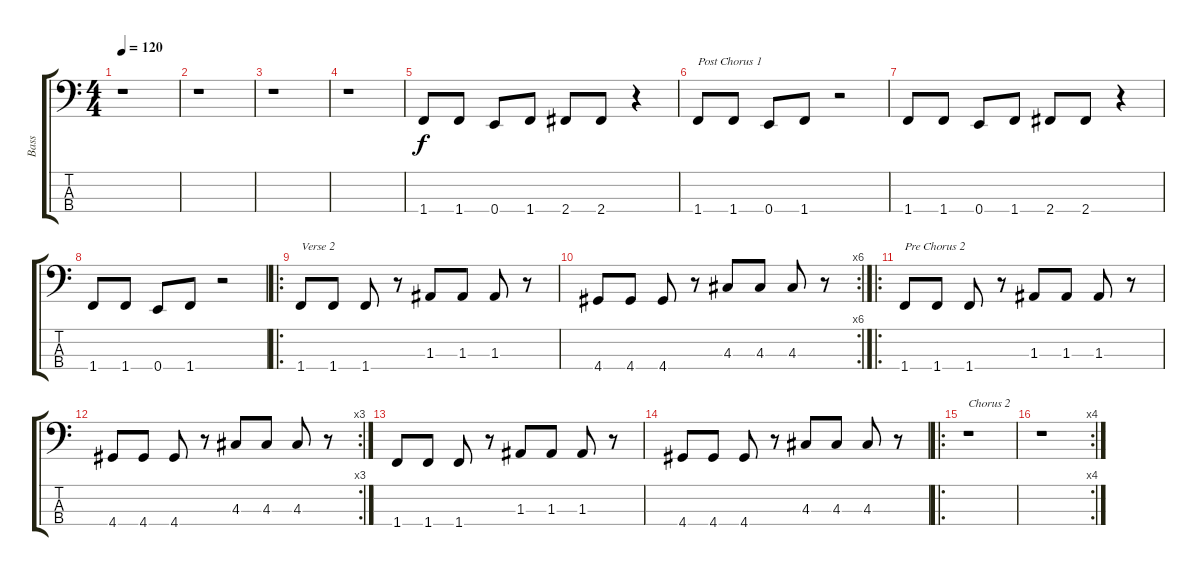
\track ("Bass" "Bass") {instrument electricbassfinger}
\staff {score tabs}
\tuning (G2 D2 A1 E1) {hide}
\ts (4 4)
\tempo 120
\clef f4
\ks c
r.1{dy f} |
r.1 |
r.1 |
r.1 |
1.4.8 1.4.8 0.4.8 1.4.8 2.4.8 2.4.8 r.4 |
1.4.8{txt "Post Chorus 1"} 1.4.8 0.4.8 1.4.8 r.2 |
1.4.8 1.4.8 0.4.8 1.4.8 2.4.8 2.4.8 r.4 |
1.4.8 1.4.8 0.4.8 1.4.8 r.2 |
\ro
1.4.8{txt "Verse 2"} 1.4.8 1.4.8 r.8 1.3.8 1.3.8 1.3.8 r.8 |
\rc 6
4.4.8 4.4.8 4.4.8 r.8 4.3.8 4.3.8 4.3.8 r.8 |
\ro
1.4.8{txt "Pre Chorus 2"} 1.4.8 1.4.8 r.8 1.3.8 1.3.8 1.3.8 r.8 |
\rc 3
4.4.8 4.4.8 4.4.8 r.8 4.3.8 4.3.8 4.3.8 r.8 |
1.4.8 1.4.8 1.4.8 r.8 1.3.8 1.3.8 1.3.8 r.8 |
4.4.8 4.4.8 4.4.8 r.8 4.3.8 4.3.8 4.3.8 r.8 |
\ro
r.1{txt "Chorus 2"} |
\rc 4
r.1
